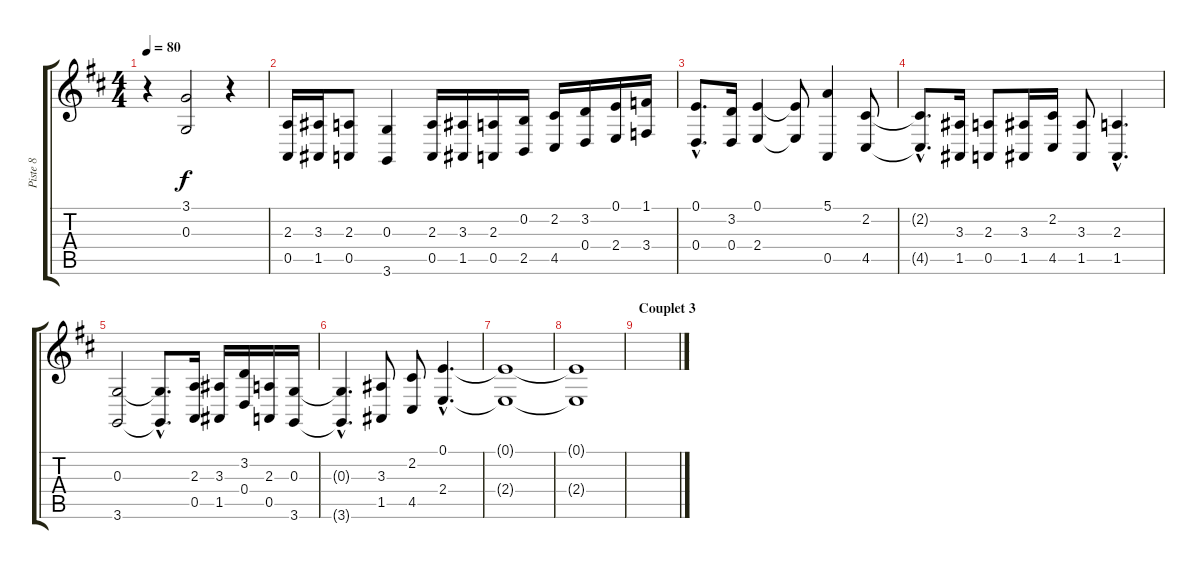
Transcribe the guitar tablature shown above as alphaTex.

\track ("Piste 8" "Piste 8") {instrument stringensemble1}
\staff {score tabs}
\tuning (E4 B3 G3 D3 A2 E2) {hide}
\ts (4 4)
\tempo 80
\clef g2
\ks d
r.4{dy f} (3.1 0.3).2 r.4 |
(2.3 0.5).16 (3.3 1.5).16 (2.3 0.5).8 (0.3 3.6).4 (2.3 0.5).16 (3.3 1.5).16 (2.3 0.5).16 (0.2 2.5).16 (2.2 4.5).16 (3.2 0.4).16 (0.1 2.4).16 (1.1 3.4).16 |
(0.1{hac} 0.4{hac}).8{d} (3.2 0.4).16 (0.1 2.4).4 (0.1{t} 2.4{t}).8 (5.1 0.5).4 (2.2 4.5).8 |
(2.2{hac t} 4.5{hac t}).8{d} (3.3 1.5).16 (2.3 0.5).8 (3.3 1.5).16 (2.2 4.5).16 (3.3 1.5).8 (2.3{hac} 1.5{hac}).4{d} |
(0.3 3.6).2 (0.3{hac t} 3.6{hac t}).8{d} (2.3 0.5).16 (3.3 1.5).16 (3.2 0.4).16 (2.3 0.5).16 (0.3 3.6).16 |
(0.3{hac t} 3.6{hac t}).4{d} (3.3 1.5).8 (2.2 4.5).8 (0.1{hac} 2.4{hac}).4{d} |
(0.1{t} 2.4{t}).1 |
(0.1{t} 2.4{t}).1 |
\section ("" "Couplet 3")
